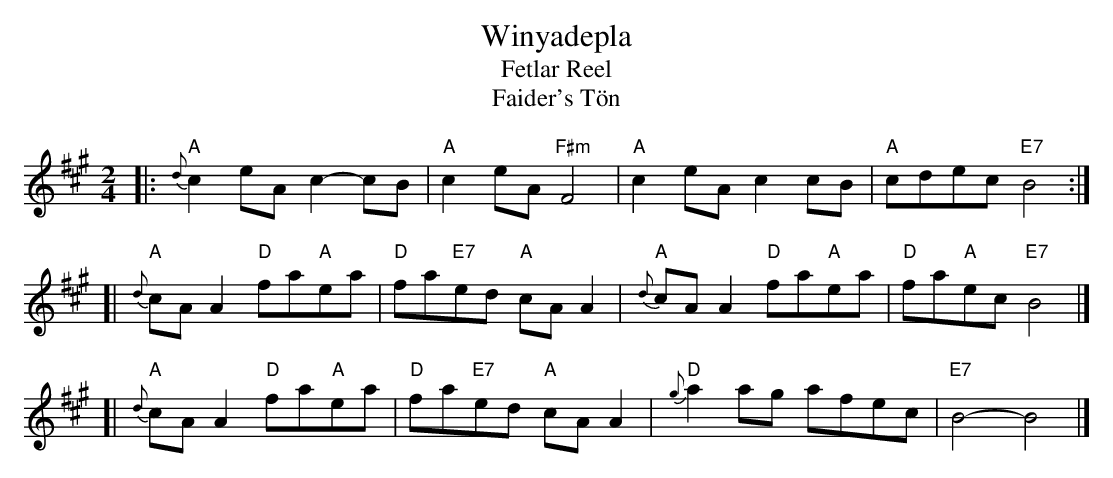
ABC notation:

X:1
T: Winyadepla
T: Fetlar Reel
T: Faider's T\"on
M: 2/4
L: 1/8
K: A
|: "A"{d}c2eA    c2-  cB | "A"c2    eA "F#m"F4 |  "A"c2eA       c2cB    | "A"cdec    "E7"B4 :|
[| "A"{d}cAA2 "D"fa"A"ea | "D"fa"E7"ed "A"cAA2 |  "A"{d}cAA2 "D"fa"A"ea | "D"fa"A"ec "E7"B4 |]
[| "A"{d}cAA2 "D"fa"A"ea | "D"fa"E7"ed "A"cAA2 |  "D"{g}a2ag    afec    | "E7"B4-        B4 |]
